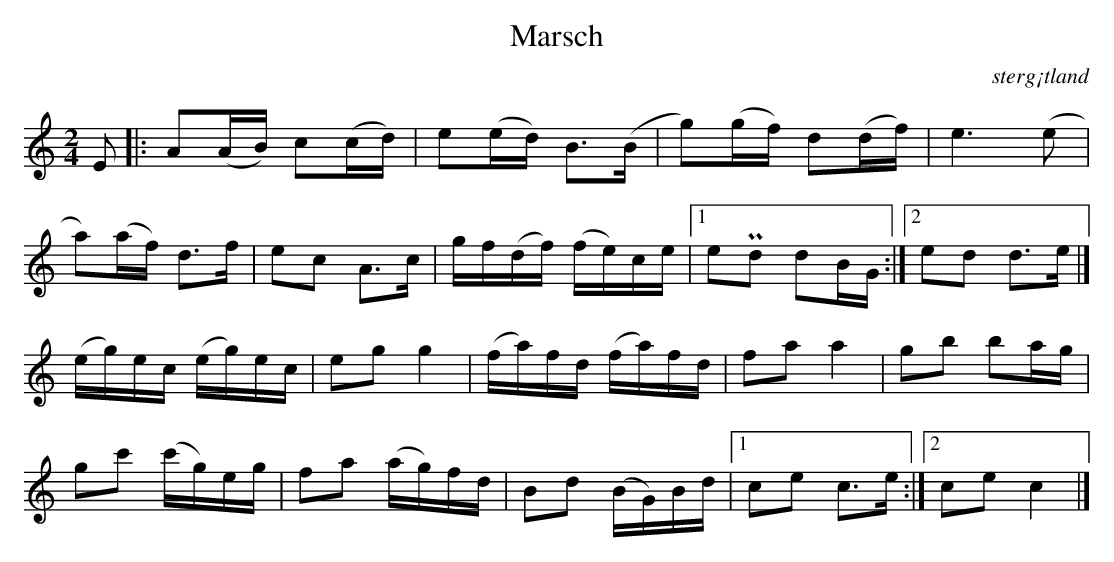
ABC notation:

X:1
T:Marsch
O: sterg¡tland
M: 2/4
L: 1/16
K: Am
E2 |: A2(AB) c2(cd) | e2(ed) B3(B | g2)(gf) d2(df) | e6 (e2 |
a2)(af) d3f | e2c2 A3c | gf(df) (fe)ce |1 e2Pd2 d2BG :|2 e2d2 d2>e2 |]
(eg)ec (eg)ec | e2g2 g4 | (fa)fd (fa)fd | f2a2 a4 | g2b2 b2ag |
g2c'2 (c'g)eg | f2a2 (ag)fd | B2d2 (BG)Bd |1 c2e2 c2>e2 :|2 c2e2 c4 |]
